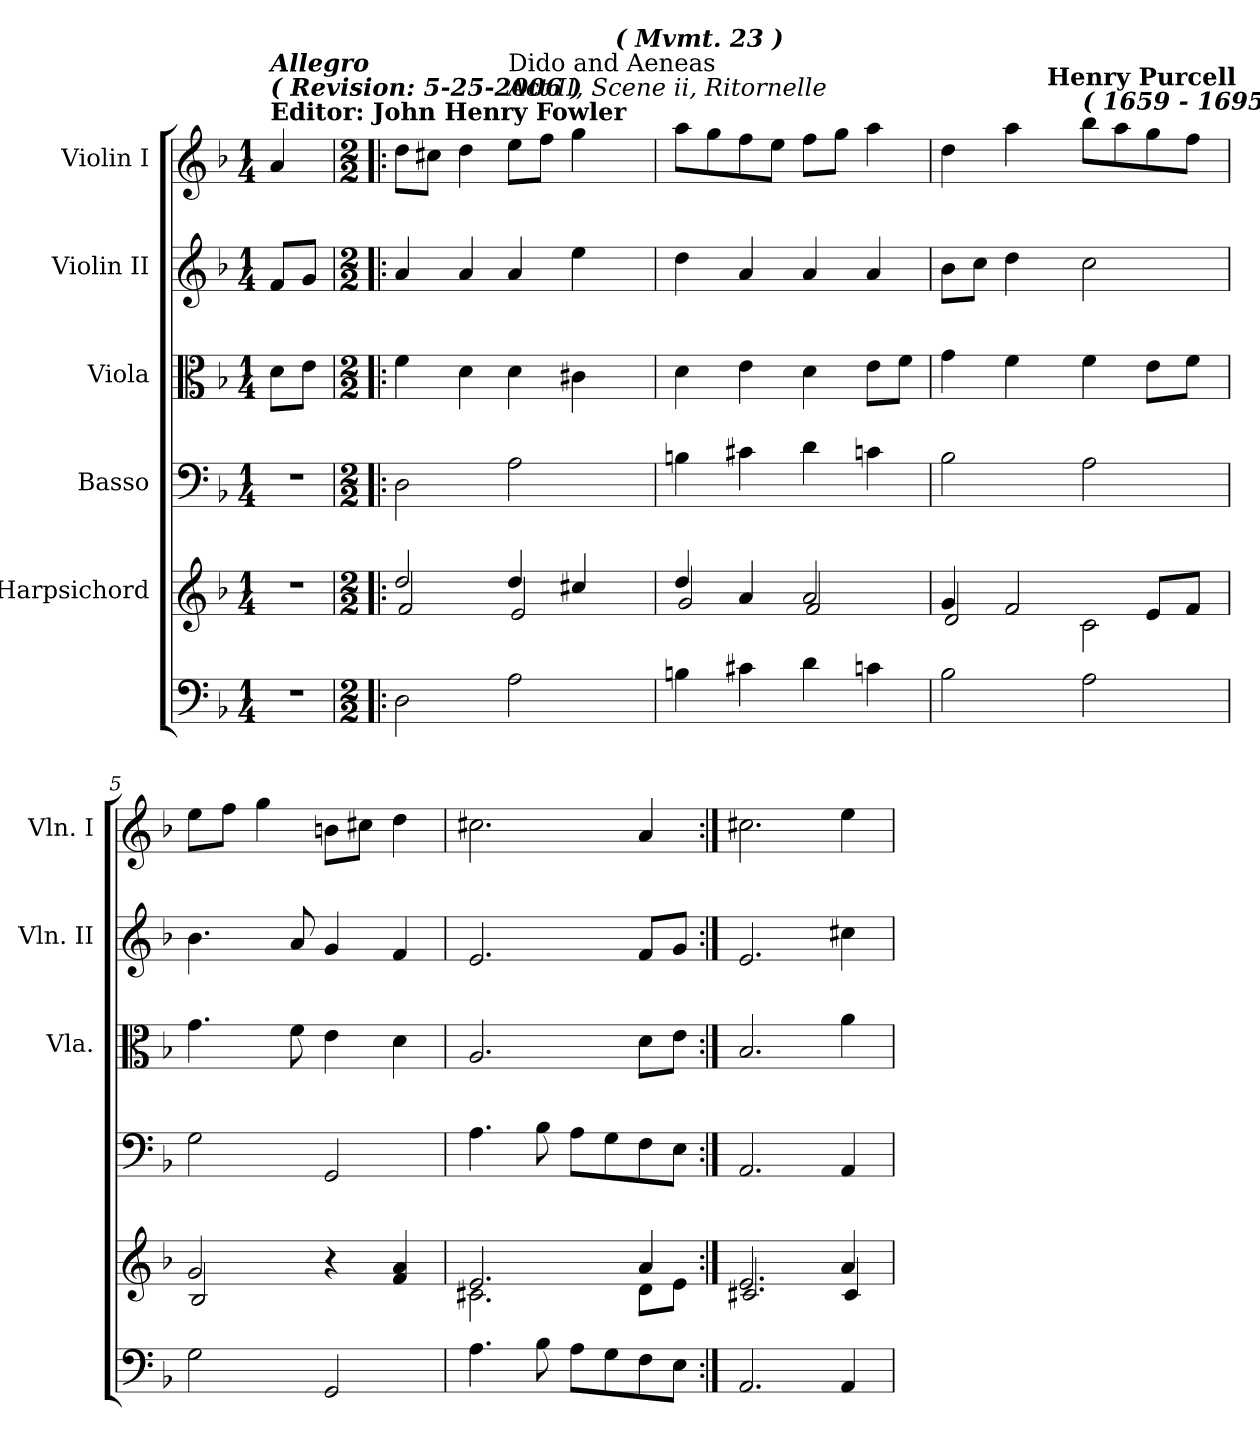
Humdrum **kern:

**kern	**kern	**kern	**kern	**kern	**kern
*part6	*part5	*part4	*part3	*part2	*part1
*staff6	*staff5	*staff4	*staff3	*staff2	*staff1
*	*I"Harpsichord	*I"Basso	*I"Viola	*I"Violin II	*I"Violin I
*	*	*	*I'Vla.	*I'Vln. II	*I'Vln. I
!!LO:PB:g=z
*clefF4	*clefG2	*clefF4	*clefC3	*clefG2	*clefG2
*k[b-]	*k[b-]	*k[b-]	*k[b-]	*k[b-]	*k[b-]
*F:	*F:	*F:	*F:	*F:	*F:
*M1/4	*M1/4	*M1/4	*M1/4	*M1/4	*M1/4
*MM160	*MM160	*MM160	*MM160	*MM160	*MM160
=1	=1	=1	=1	=1	=1
!	!	!	!	!	!LO:TX:a:B:t=Editor&colon; John Henry Fowler
!	!	!	!	!	!LO:TX:a:Bi:t=( Revision&colon;  5-25-2006 )
!	!	!	!	!	!LO:TX:a:Bi:t=Allegro
!LO:N:vis=1	!LO:N:vis=1	!LO:N:vis=1	!	!	!
4r	4r	4r	8di\L	8fi/L	4ai/
.	.	.	8ei\J	8gi/J	.
=2!|:	=2!|:	=2!|:	=2!|:	=2!|:	=2!|:
*M2/2	*M2/2	*M2/2	*M2/2	*M2/2	*M2/2
*	*^	*	*	*	*^
2Di\	2ddi/	2fi/	2Di\	4fi\	4ai/	8ddi\L	2ryy
.	.	.	.	.	.	8cc#Xi\J	.
.	.	.	.	4di\	4ai/	4ddi\	.
!	!	!	!	!	!	!LO:TX:a:i:t=Act II, Scene ii, Ritornelle	!
!	!	!	!	!	!	!LO:TX:a:t=Dido and Aeneas	!
2Ai\	4ddi/	2ei/	2Ai\	4di\	4ai/	8eei\L	4ryy
.	.	.	.	.	.	8ffi\J	.
.	4cc#Xi/	.	.	4c#Xi\	4eei\	4ggi\	8ryy
.	.	.	.	.	.	.	64.ryy
!	!	!	!	!	!	!	!LO:TX:a:Bi:t=( Mvmt. 23 )
.	.	.	.	.	.	.	16ryy
.	.	.	.	.	.	.	32ryy
.	.	.	.	.	.	.	128ryy
*	*	*	*	*	*	*v	*v
=3	=3	=3	=3	=3	=3	=3
4Bni\	4ddi/	2gi/	4Bni\	4di\	4ddi\	8aai\L
.	.	.	.	.	.	8ggi\
4c#Xi\	4ai/	.	4c#Xi\	4ei\	4ai/	8ffi\
.	.	.	.	.	.	8eei\J
4di\	2ai/	2fi/	4di\	4di\	4ai/	8ffi\L
.	.	.	.	.	.	8ggi\J
4cni\	.	.	4cni\	8ei\L	4ai/	4aai\
.	.	.	.	8fi\J	.	.
=4	=4	=4	=4	=4	=4	=4
*	*	*	*	*	*	*^
2B-i\	4gi/	2di/	2B-i\	4gi\	8b-i\L	4ddi\	4ryy
.	.	.	.	.	8cci\J	.	.
.	2fi/	.	.	4fi\	4ddi\	4aai\	16ryy
.	.	.	.	.	.	.	32ryy
.	.	.	.	.	.	.	128ryy
.	.	.	.	.	.	.	1024ryy
!	!	!	!	!	!	!	!LO:TX:a:B:t=Henry Purcell
.	.	.	.	.	.	.	2ryy
!	!	!	!	!	!	!LO:TX:a:Bi:t=( 1659 - 1695 )	!
2Ai\	.	2ci\	2Ai\	4fi\	2cci\	8bb-i\L	.
.	.	.	.	.	.	8aai\	.
.	8ei/L	.	.	8ei\L	.	8ggi\	.
.	.	.	.	.	.	.	8ryy
.	8fi/J	.	.	8fi\J	.	8ffi\J	.
.	.	.	.	.	.	.	64ryy
.	.	.	.	.	.	.	256..ryy
*	*	*	*	*	*	*v	*v
!!LO:LB:g=z
=5	=5	=5	=5	=5	=5	=5
2Gi\	2gi/	2B-i/	2Gi\	4.gi\	4.b-i\	8eei\L
.	.	.	.	.	.	8ffi\J
.	.	.	.	.	.	4ggi\
.	.	.	.	8fi\	8ai/	.
2GGi/	4r	4ryy	2GGi/	4ei\	4gi/	8bni\L
.	.	.	.	.	.	8cc#Xi\J
.	4fi/ 4ai	4ryy	.	4di\	4fi/	4ddi\
=6	=6	=6	=6	=6	=6	=6
4.Ai\	2.ei/	2.c#Xi\	4.Ai\	2.Ai/	2.ei/	2.cc#Xi\
8B-i\	.	.	8B-i\	.	.	.
8Ai\L	.	.	8Ai\L	.	.	.
8Gi\	.	.	8Gi\	.	.	.
8Fi\	4ai/	8di\L	8Fi\	8di\L	8fi/L	4ai/
8Ei\J	.	8ei\J	8Ei\J	8ei\J	8gi/J	.
=7:|!	=7:|!	=7:|!	=7:|!	=7:|!	=7:|!	=7:|!
2.AAi/	2.ei/	2.c#Xi/	2.AAi/	2.B-i/	2.ei/	2.cc#Xi\
4AAi/	4ai/	4c#i/	4AAi/	4ai\	4cc#Xi\	4eei\
*	*v	*v	*	*	*	*
=	=	=	=	=	=
*-	*-	*-	*-	*-	*-
